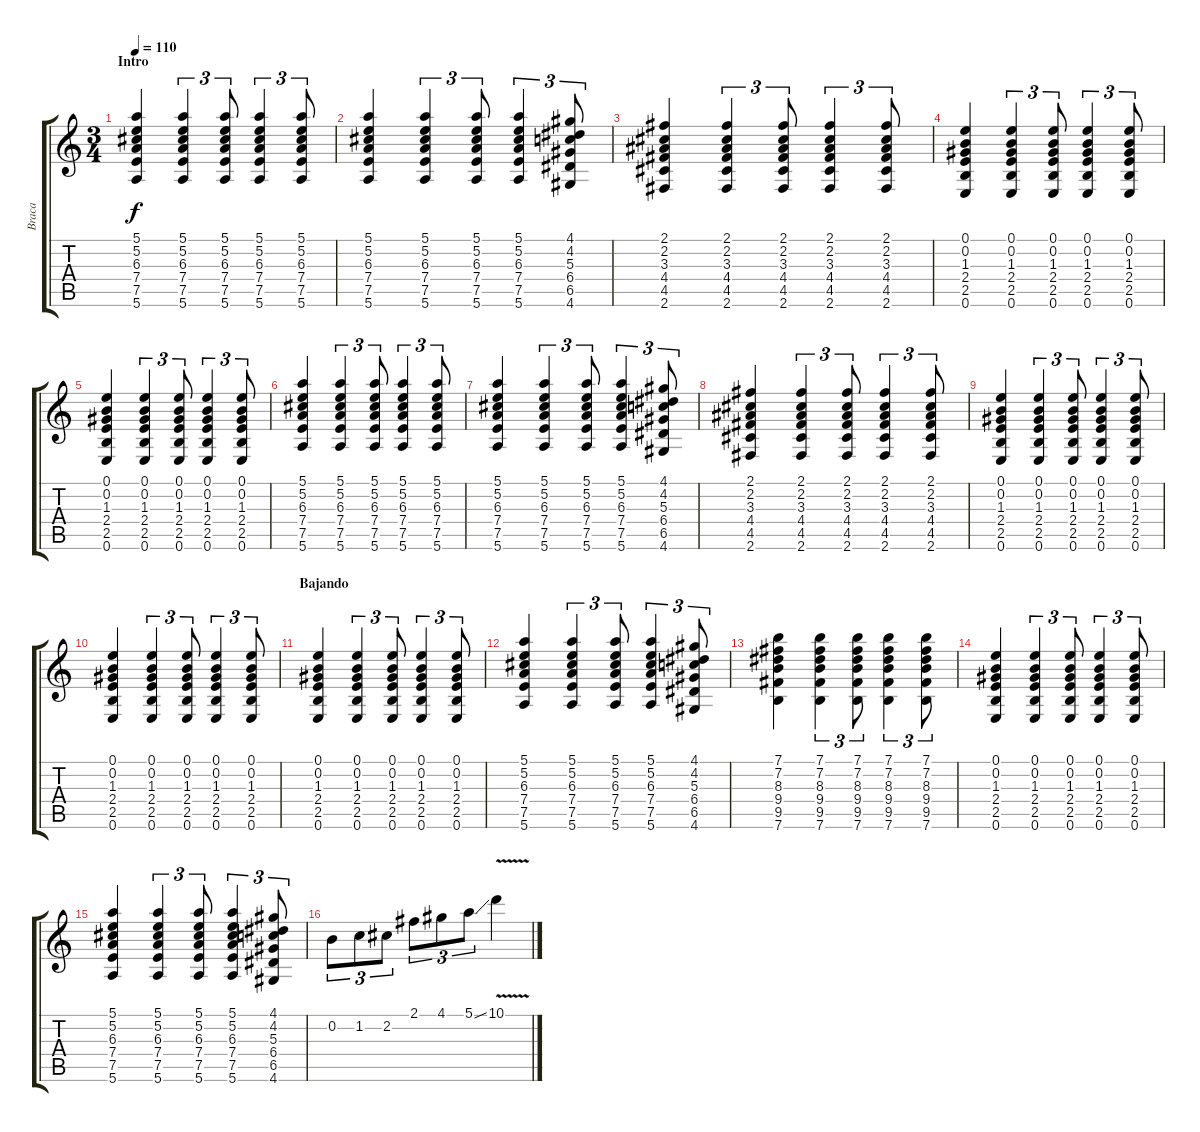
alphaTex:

\track ("Braca" "Braca") {instrument acousticguitarsteel}
\staff {score tabs}
\tuning (E4 B3 G3 D3 A2 E2) {hide}
\ts (3 4)
\section ("" "Intro")
\tempo 110
\clef g2
\ks c
(5.1 5.2 6.3 7.4 7.5 5.6).4{dy f instrument acousticguitarsteel} (5.1 5.2 6.3 7.4 7.5 5.6).4{tu (3 2)} (5.1 5.2 6.3 7.4 7.5 5.6).8{tu (3 2)} (5.1 5.2 6.3 7.4 7.5 5.6).4{tu (3 2)} (5.1 5.2 6.3 7.4 7.5 5.6).8{tu (3 2)} |
(5.1 5.2 6.3 7.4 7.5 5.6).4 (5.1 5.2 6.3 7.4 7.5 5.6).4{tu (3 2)} (5.1 5.2 6.3 7.4 7.5 5.6).8{tu (3 2)} (5.1 5.2 6.3 7.4 7.5 5.6).4{tu (3 2)} (4.1 4.2 5.3 6.4 6.5 4.6).8{tu (3 2)} |
(2.1 2.2 3.3 4.4 4.5 2.6).4 (2.1 2.2 3.3 4.4 4.5 2.6).4{tu (3 2)} (2.1 2.2 3.3 4.4 4.5 2.6).8{tu (3 2)} (2.1 2.2 3.3 4.4 4.5 2.6).4{tu (3 2)} (2.1 2.2 3.3 4.4 4.5 2.6).8{tu (3 2)} |
(0.1 0.2 1.3 2.4 2.5 0.6).4 (0.1 0.2 1.3 2.4 2.5 0.6).4{tu (3 2)} (0.1 0.2 1.3 2.4 2.5 0.6).8{tu (3 2)} (0.1 0.2 1.3 2.4 2.5 0.6).4{tu (3 2)} (0.1 0.2 1.3 2.4 2.5 0.6).8{tu (3 2)} |
(0.1 0.2 1.3 2.4 2.5 0.6).4 (0.1 0.2 1.3 2.4 2.5 0.6).4{tu (3 2)} (0.1 0.2 1.3 2.4 2.5 0.6).8{tu (3 2)} (0.1 0.2 1.3 2.4 2.5 0.6).4{tu (3 2)} (0.1 0.2 1.3 2.4 2.5 0.6).8{tu (3 2)} |
(5.1 5.2 6.3 7.4 7.5 5.6).4 (5.1 5.2 6.3 7.4 7.5 5.6).4{tu (3 2)} (5.1 5.2 6.3 7.4 7.5 5.6).8{tu (3 2)} (5.1 5.2 6.3 7.4 7.5 5.6).4{tu (3 2)} (5.1 5.2 6.3 7.4 7.5 5.6).8{tu (3 2)} |
(5.1 5.2 6.3 7.4 7.5 5.6).4 (5.1 5.2 6.3 7.4 7.5 5.6).4{tu (3 2)} (5.1 5.2 6.3 7.4 7.5 5.6).8{tu (3 2)} (5.1 5.2 6.3 7.4 7.5 5.6).4{tu (3 2)} (4.1 4.2 5.3 6.4 6.5 4.6).8{tu (3 2)} |
(2.1 2.2 3.3 4.4 4.5 2.6).4 (2.1 2.2 3.3 4.4 4.5 2.6).4{tu (3 2)} (2.1 2.2 3.3 4.4 4.5 2.6).8{tu (3 2)} (2.1 2.2 3.3 4.4 4.5 2.6).4{tu (3 2)} (2.1 2.2 3.3 4.4 4.5 2.6).8{tu (3 2)} |
(0.1 0.2 1.3 2.4 2.5 0.6).4 (0.1 0.2 1.3 2.4 2.5 0.6).4{tu (3 2)} (0.1 0.2 1.3 2.4 2.5 0.6).8{tu (3 2)} (0.1 0.2 1.3 2.4 2.5 0.6).4{tu (3 2)} (0.1 0.2 1.3 2.4 2.5 0.6).8{tu (3 2)} |
(0.1 0.2 1.3 2.4 2.5 0.6).4 (0.1 0.2 1.3 2.4 2.5 0.6).4{tu (3 2)} (0.1 0.2 1.3 2.4 2.5 0.6).8{tu (3 2)} (0.1 0.2 1.3 2.4 2.5 0.6).4{tu (3 2)} (0.1 0.2 1.3 2.4 2.5 0.6).8{tu (3 2)} |
\section ("" "Bajando")
(0.1 0.2 1.3 2.4 2.5 0.6).4 (0.1 0.2 1.3 2.4 2.5 0.6).4{tu (3 2)} (0.1 0.2 1.3 2.4 2.5 0.6).8{tu (3 2)} (0.1 0.2 1.3 2.4 2.5 0.6).4{tu (3 2)} (0.1 0.2 1.3 2.4 2.5 0.6).8{tu (3 2)} |
(5.1 5.2 6.3 7.4 7.5 5.6).4 (5.1 5.2 6.3 7.4 7.5 5.6).4{tu (3 2)} (5.1 5.2 6.3 7.4 7.5 5.6).8{tu (3 2)} (5.1 5.2 6.3 7.4 7.5 5.6).4{tu (3 2)} (4.1 4.2 5.3 6.4 6.5 4.6).8{tu (3 2)} |
(7.1 7.2 8.3 9.4 9.5 7.6).4 (7.1 7.2 8.3 9.4 9.5 7.6).4{tu (3 2)} (7.1 7.2 8.3 9.4 9.5 7.6).8{tu (3 2)} (7.1 7.2 8.3 9.4 9.5 7.6).4{tu (3 2)} (7.1 7.2 8.3 9.4 9.5 7.6).8{tu (3 2)} |
(0.1 0.2 1.3 2.4 2.5 0.6).4 (0.1 0.2 1.3 2.4 2.5 0.6).4{tu (3 2)} (0.1 0.2 1.3 2.4 2.5 0.6).8{tu (3 2)} (0.1 0.2 1.3 2.4 2.5 0.6).4{tu (3 2)} (0.1 0.2 1.3 2.4 2.5 0.6).8{tu (3 2)} |
(5.1 5.2 6.3 7.4 7.5 5.6).4 (5.1 5.2 6.3 7.4 7.5 5.6).4{tu (3 2)} (5.1 5.2 6.3 7.4 7.5 5.6).8{tu (3 2)} (5.1 5.2 6.3 7.4 7.5 5.6).4{tu (3 2)} (4.1 4.2 5.3 6.4 6.5 4.6).8{tu (3 2)} |
0.2.8{tu (3 2) instrument overdrivenguitar} 1.2.8{tu (3 2)} 2.2.8{tu (3 2)} 2.1.8{tu (3 2)} 4.1.8{tu (3 2)} 5.1{ss}.8{tu (3 2)} 10.1{v}.4
